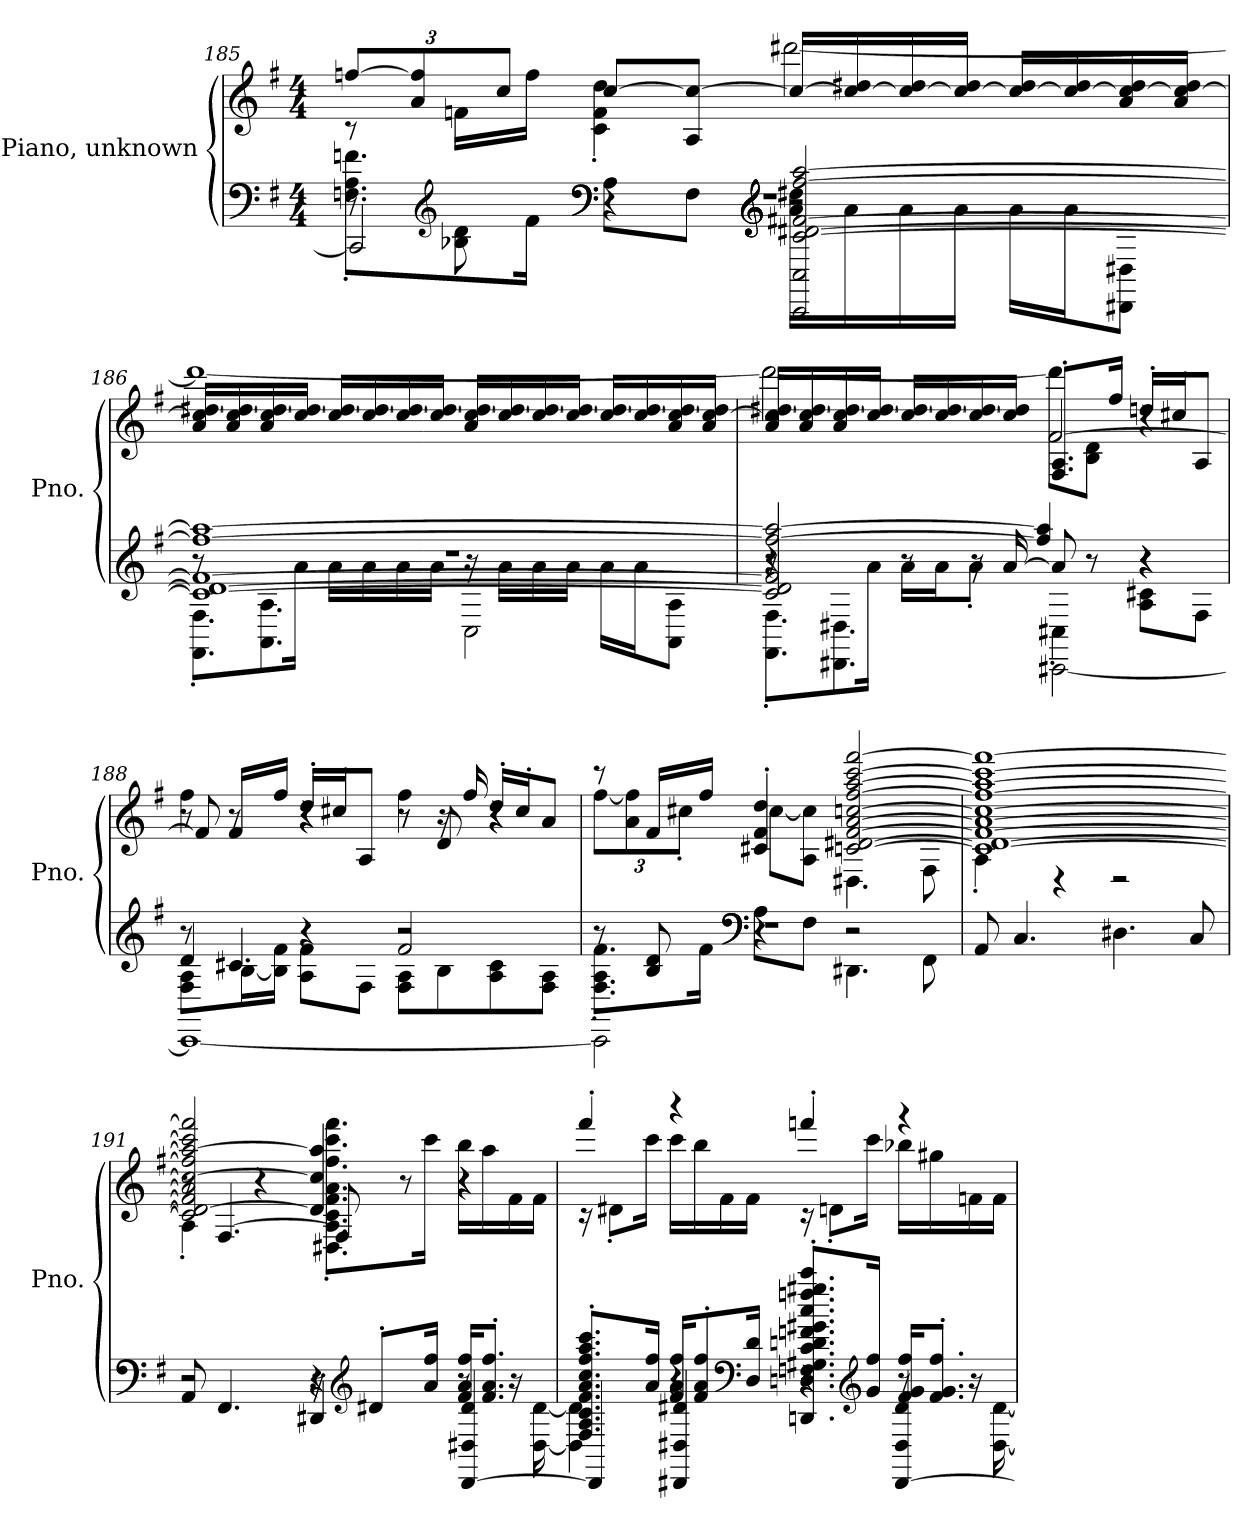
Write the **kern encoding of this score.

**kern	**kern
*part1	*part1
*staff2	*staff1
*I"Piano, unknown	*
*I'Pno.	*
!!LO:LB:g=z
*clefF4	*clefG2
*k[f#]	*k[f#]
*M4/4	*M4/4
=185	=185
*^	*
*	*^	*
*	*	*^	*
*	*	*	*	*Xbrackettup
*	*	*	*	*^
1r	8.Fn\' 8.A\' 8.fn\'L	2CC/]	8r	[12ffn/L	8r
.	.	.	.	12a/ 12ff/]	.
*clefG2	*	*	*	*	*
.	.	.	8B-X\ 8d\	.	16fn\LL
.	.	.	.	12cc/J	.
.	16f\Jk	.	.	.	16ff\JJ
*clefF4	*	*	*	*	*
.	8A\L	.	4r	[8cc/L	4c\' 4f\' 4dd\'
.	8F\J	.	.	8A/ 8cc/_J	.
*clefG2	*	*	*	*	*
.	16a\ 16dd#X\LL	2CC/ 2C/ [2c/ [2d#X/ [2f#X/ [2ff#/ [2aa/	2r	16cc/LL_	[2ddd#X\
.	16a\	.	.	16cc/_ 16dd#X/	.
.	16a\	.	.	16cc/_ 16dd#/	.
.	16a\JJ	.	.	16cc/_ 16dd#/JJ	.
.	16a\LL	.	.	16cc/_ 16dd#/LL	.
.	16a\J	.	.	16cc/_ 16dd#/	.
.	8DD#X\ 8D#X\J	.	.	16a/ 16cc/_ 16dd#/	.
.	.	.	.	16a/ 16cc/_ 16dd#/JJ	.
!!LO:LB:g=z	!!
=186	=186	=186	=186	=186	=186
1r	8.FF#\' 8.F#\'L	1c_ 1d#_ 1f#_ 1ff#_ 1aa_	8r	16a/ 16cc/_ 16dd#X/LL	1ddd#_
.	.	.	.	16a/ 16cc/_ 16dd#/	.
.	.	.	4.AA\ 4.A\	16a/ 16cc/_ 16dd#/	.
.	16a\Jk	.	.	16cc/_ 16dd#/JJ	.
.	16a\LL	.	.	16cc/_ 16dd#/LL	.
.	16a\	.	.	16cc/_ 16dd#/	.
.	16a\	.	.	16cc/_ 16dd#/	.
.	16a\JJ	.	.	16cc/_ 16dd#/JJ	.
.	16r	.	2C\	16a/ 16cc/_ 16dd#/LL	.
.	16a\LL	.	.	16cc/_ 16dd#/	.
.	16a\	.	.	16cc/_ 16dd#/	.
.	16a\JJ	.	.	16cc/_ 16dd#/JJ	.
.	16a\LL	.	.	16cc/_ 16dd#/LL	.
.	16a\J	.	.	16cc/_ 16dd#/	.
.	8AA\ 8A\J	.	.	16a/ 16cc/_ 16dd#/	.
.	.	.	.	16a/ 16cc/_ 16dd#/JJ	.
!!LO:LB:g=z
=187	=187	=187	=187	=187	=187
*	*	*	*	*	*^
4r	8.FF#\' 8.F#\'L	2c/] 2d#/] 2f#/] 2ff#/_ 2aa/_	8r	16a/ 16cc/_ 16dd#X/LL	2ddd#\_	2r
.	.	.	.	16a/ 16cc/_ 16dd#/	.	.
.	.	.	4.DD#X\ 4.D#X\	16a/ 16cc/_ 16dd#/	.	.
.	16a\Jk	.	.	16cc/_ 16dd#/JJ	.	.
8r	16a\LL	.	.	16cc/_ 16dd#/LL	.	.
.	16a\J	.	.	16cc/_ 16dd#/	.	.
16r	8a'\J	.	.	16cc/_ 16dd#/	.	.
[16a/	.	.	.	16cc/] 16dd#/JJ	.	.
8a/]	4C#X'\	4ff#/] 4aa/]	[2CC#X\	8.F#/' 8.A/'L	8ddd#\L]	[2f#/
8r	.	.	.	.	8B\ 8d\J	.
.	.	.	.	16ff#/Jk	.	.
4r	8A\ 8c#X\L	4r	.	16ddn'/LL	4r	.
.	.	.	.	16cc#X'/J	.	.
.	8F#\J	.	.	8A/J	.	.
=188	=188	=188	=188	=188	=188	=188
8r	8F#\ 8A\L	4d/	1CC#_	8r	4ff#\	8f#/]
4.c#X/	[16B\L	.	.	16f#/LL	.	8r
.	16B\] 16f#\JJ	.	.	16ff#/JJ	.	.
.	8A\ 8f#\L	4r	.	16dd'/LL	4r	4r
.	.	.	.	16cc#X'/J	.	.
.	8F#\J	.	.	8A/J	.	.
2r	8F#\ 8A\L	2f#/	.	8r	4ff#\	8r
.	8B\	.	.	16r	.	8d/
.	.	.	.	16ff#/	.	.
.	8A\ 8c#\	.	.	16dd'/LL	4r	4r
.	.	.	.	16cc#'/J	.	.
.	8F#\ 8A\J	.	.	8a/J	.	.
*	*	*	*	*	*v	*v
!!LO:LB:g=z
=189	=189	=189	=189	=189	=189
1r	8.F#\' 8.A\' 8.f#\'L	8r	2CC#\]	8r	[12ff#\L
.	.	.	.	.	12a\ 12ff#\]
.	.	8B/ 8d/	.	16f#/LL	.
.	.	.	.	.	12cc#X'\J
.	16f#\Jk	.	.	16ff#/JJ	.
*clefF4	*	*	*	*	*
.	8A\L	4r	.	4c#X/' 4f#/' 4dd/'	[8cc#\L
.	8F#\J	.	.	.	8A\ 8cc#\]J
.	4.DD#X\	2r	2r	[2cn/ [2d#X/ [2f#/ [2a/ [2ccn/ [2ff#/ [2aa/ [2ccc/ [2fff#/	4.D#X\
.	8FF#\	.	.	.	8F#\
*v	*v	*v	*v	*	*
=190	=190	=190
8AA/	1c_ 1d#_ 1f#_ 1a_ 1cc_ 1ff#_ 1aa_ 1ccc_ 1fff#_	4A'\
4.C/	.	.
.	.	4r
4.D#X\	.	2r
8C/	.	.
=191	=191	=191
*^	*	*^
*	*^	*	*	*
8AA/	2r	2r	2c/] 2d#/_ 2f#/] 2a/] 2cc/_ 2ff#/] 2aa/_ 2ccc/] 2fff#/]	4A'\	8r
4.FF#/	.	.	.	.	[4.F#/
.	.	.	.	4r	.
16r	4r	4DD#X'/	4d#/] 4cc/] 4aa/]	8.D#X\' 8.A\' 8.c\' 8.f#\' 8.a\' 8.ff#\' 8.ccc\' 8.fff#\'L	8F#/]
*clefG2	*	*	*	*	*
8d#X'/L	.	.	.	.	.
.	.	.	.	.	8r
16a/ 16ff#/Jk	.	.	.	16ccc\Jk	.
16f#/ 16a/ 16ff#/KL	8r	[4DD#/ 4D#X/ 4d#/	4r	16bb\LL	4r
8.f#/' 8.a/' 8.ff#/'J	.	.	.	16aa\	.
.	16r	.	.	16f#\	.
.	[16D#\ [16d#\	.	.	16f#\JJ	.
*	*	*	*	*v	*v
!!LO:PB:g=z
=192	=192	=192	=192	=192
8.F#/' 8.A/' 8.c/' 8.f#/' 8.a/' 8.cc/' 8.ff#/' 8.aa/' 8.ccc/'L	4D#\] 4d#\]	4DD#/]	4fff#'/	16r
.	.	.	.	8d#X'\L
16a/ 16ff#/Jk	.	.	.	16ccc\Jk
16f#/ 16a/ 16ff#/KL	4r	4DD#X/ 4D#X/ 4d#X/	4r	16ccc\LL
8f#/' 8a/' 8ff#/'	.	.	.	16bb\
.	.	.	.	16f#\
*clefF4	*	*	*	*
16D#/ 16d#/Jk	.	.	.	16f#\JJ
8.DDn/' 8.Dn/' 8.Fn/' 8.G#X/' 8.c/' 8.dn/' 8.fn/' 8.g#X/' 8.cc/' 8.ffn/' 8.gg#X/' 8.ccc/'L	4r	4r	4fffn'/	16r
.	.	.	.	8dn'\L
*clefG2	*	*	*	*
16g#/ 16ff/Jk	.	.	.	16ccc\Jk
16f/ 16g#/ 16ff/KL	8r	[4DD/ 4D/ 4d/	4r	16bb-X\LL
8.f/' 8.g#/' 8.ff/'J	.	.	.	16gg#X\
.	16r	.	.	16fn\
.	[16D\ [16d\	.	.	16f\JJ
*v	*v	*v	*	*
*	*v	*v
=	=
*-	*-
